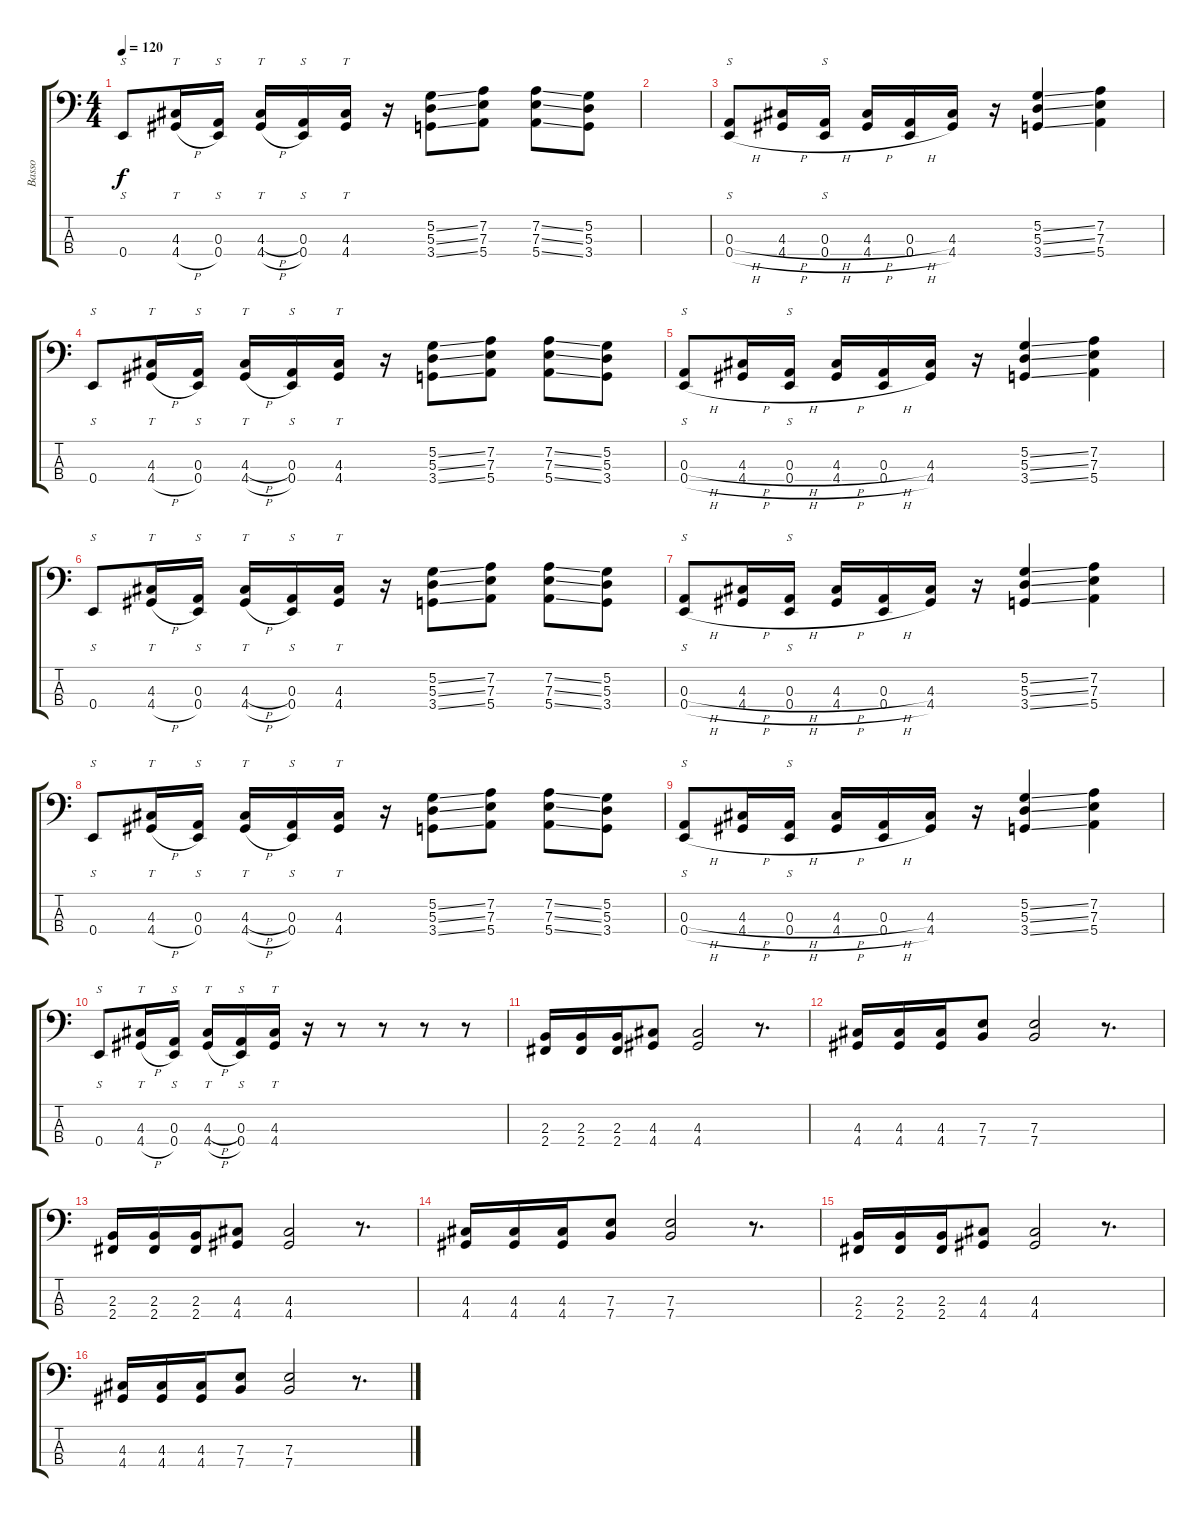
\track ("Basso" "Basso") {instrument slapbass1}
\staff {score tabs}
\tuning (G2 D2 A1 E1) {hide}
\ts (4 4)
\tempo 120
\clef f4
\ks c
0.4.8{s dy f} (4.3 4.4{h}).16{tt} (0.3 0.4).16{s} (4.3{h} 4.4{h}).16{tt} (0.3 0.4).16{s} (4.3 4.4).16{tt} r.16 (5.2{ss} 5.3{ss} 3.4{ss}).8 (7.2 7.3 5.4).8 (7.2{ss} 7.3{ss} 5.4{ss}).8 (5.2 5.3 3.4).8 |
|
(0.3{h} 0.4{h}).8{s} (4.3{h} 4.4{h}).16 (0.3{h} 0.4{h}).16{s} (4.3{h} 4.4{h}).16 (0.3{h} 0.4{h}).16 (4.3 4.4).16 r.16 (5.2{ss} 5.3{ss} 3.4{ss}).4 (7.2 7.3 5.4).4 |
0.4.8{s} (4.3 4.4{h}).16{tt} (0.3 0.4).16{s} (4.3{h} 4.4{h}).16{tt} (0.3 0.4).16{s} (4.3 4.4).16{tt} r.16 (5.2{ss} 5.3{ss} 3.4{ss}).8 (7.2 7.3 5.4).8 (7.2{ss} 7.3{ss} 5.4{ss}).8 (5.2 5.3 3.4).8 |
(0.3{h} 0.4{h}).8{s} (4.3{h} 4.4{h}).16 (0.3{h} 0.4{h}).16{s} (4.3{h} 4.4{h}).16 (0.3{h} 0.4{h}).16 (4.3 4.4).16 r.16 (5.2{ss} 5.3{ss} 3.4{ss}).4 (7.2 7.3 5.4).4 |
0.4.8{s} (4.3 4.4{h}).16{tt} (0.3 0.4).16{s} (4.3{h} 4.4{h}).16{tt} (0.3 0.4).16{s} (4.3 4.4).16{tt} r.16 (5.2{ss} 5.3{ss} 3.4{ss}).8 (7.2 7.3 5.4).8 (7.2{ss} 7.3{ss} 5.4{ss}).8 (5.2 5.3 3.4).8 |
(0.3{h} 0.4{h}).8{s} (4.3{h} 4.4{h}).16 (0.3{h} 0.4{h}).16{s} (4.3{h} 4.4{h}).16 (0.3{h} 0.4{h}).16 (4.3 4.4).16 r.16 (5.2{ss} 5.3{ss} 3.4{ss}).4 (7.2 7.3 5.4).4 |
0.4.8{s} (4.3 4.4{h}).16{tt} (0.3 0.4).16{s} (4.3{h} 4.4{h}).16{tt} (0.3 0.4).16{s} (4.3 4.4).16{tt} r.16 (5.2{ss} 5.3{ss} 3.4{ss}).8 (7.2 7.3 5.4).8 (7.2{ss} 7.3{ss} 5.4{ss}).8 (5.2 5.3 3.4).8 |
(0.3{h} 0.4{h}).8{s} (4.3{h} 4.4{h}).16 (0.3{h} 0.4{h}).16{s} (4.3{h} 4.4{h}).16 (0.3{h} 0.4{h}).16 (4.3 4.4).16 r.16 (5.2{ss} 5.3{ss} 3.4{ss}).4 (7.2 7.3 5.4).4 |
0.4.8{s} (4.3 4.4{h}).16{tt} (0.3 0.4).16{s} (4.3{h} 4.4{h}).16{tt} (0.3 0.4).16{s} (4.3 4.4).16{tt} r.16 r.8 r.8 r.8 r.8 |
(2.3 2.4).16 (2.3 2.4).16 (2.3 2.4).16 (4.3 4.4).8 (4.3 4.4).2 r.8{d} |
(4.3 4.4).16 (4.3 4.4).16 (4.3 4.4).16 (7.3 7.4).8 (7.3 7.4).2 r.8{d} |
(2.3 2.4).16 (2.3 2.4).16 (2.3 2.4).16 (4.3 4.4).8 (4.3 4.4).2 r.8{d} |
(4.3 4.4).16 (4.3 4.4).16 (4.3 4.4).16 (7.3 7.4).8 (7.3 7.4).2 r.8{d} |
(2.3 2.4).16 (2.3 2.4).16 (2.3 2.4).16 (4.3 4.4).8 (4.3 4.4).2 r.8{d} |
(4.3 4.4).16 (4.3 4.4).16 (4.3 4.4).16 (7.3 7.4).8 (7.3 7.4).2 r.8{d}
